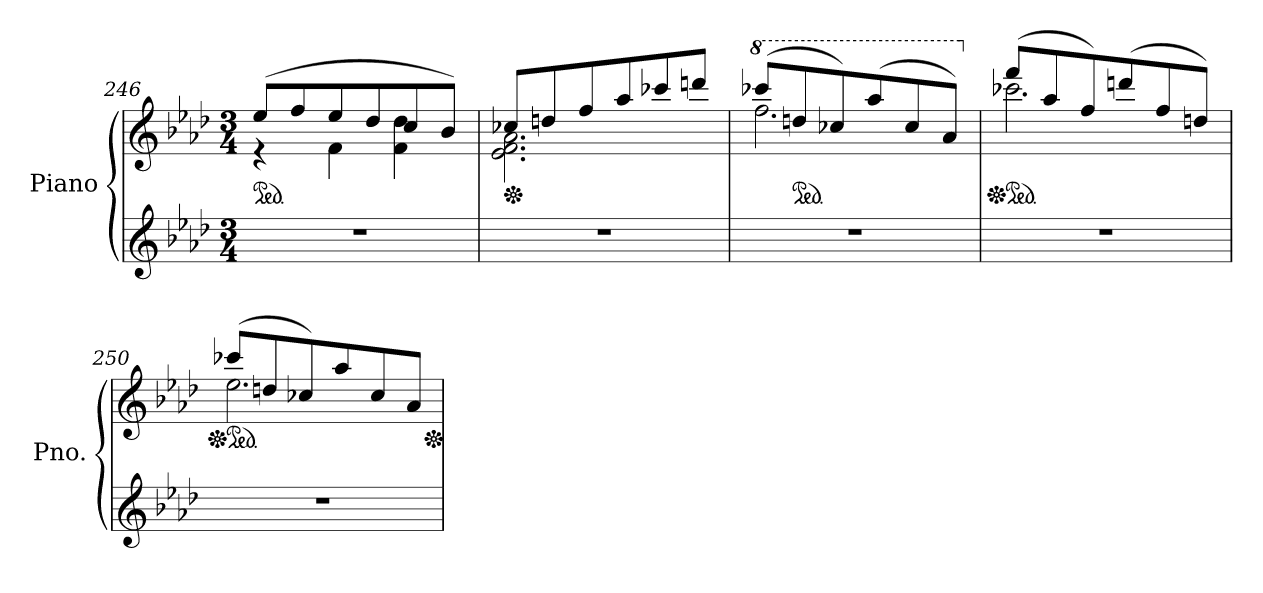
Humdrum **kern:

**kern	**kern
*part1	*part1
*staff2	*staff1
*I"Piano	*
*I'Pno.	*
*clefG2	*clefG2
*k[b-e-a-d-]	*k[b-e-a-d-]
*M3/4	*M3/4
*	*ped
=246	=246
*	*^
2.r	(>8ee-/L	4r
.	8ff/	.
.	8ee-/	4f\
.	8dd-/	.
.	8cc/	4f\ 4dd-\
.	8b-/J)	.
!!LO:LB:g=z	!!
=247	=247	=247
*	*Xped	*
2.r	8cc-X/L	2.e-\ 2.f\ 2.a-\
.	8ddn/	.
.	8ff/	.
.	8aa-/	.
.	8ccc-X/	.
.	8dddn/J	.
=248	=248	=248
*	*8va	*
2.r	(>8cccc-X/L	2.fff\
*	*ped	*
.	8dddn/	.
.	8ccc-X/)	.
.	(>8aaa-/	.
.	8ccc-/	.
.	8aa-/J)	.
=249	=249	=249
*	*X8va	*
*	*Xped	*
*	*ped	*
2.r	(>8fff/L	2.ccc-X\
.	8aa-/	.
.	8ff/)	.
.	(>8dddn/	.
.	8ff/	.
.	8ddn/J)	.
=250	=250	=250
*	*Xped	*
*	*ped	*
2.r	(>8ccc-X/L	2.ee-\
.	8ddn/	.
.	8cc-X/)	.
.	8aa-/	.
.	8cc-/	.
.	8a-/J	.
*	*v	*v
*	*Xped
=	=
*-	*-
